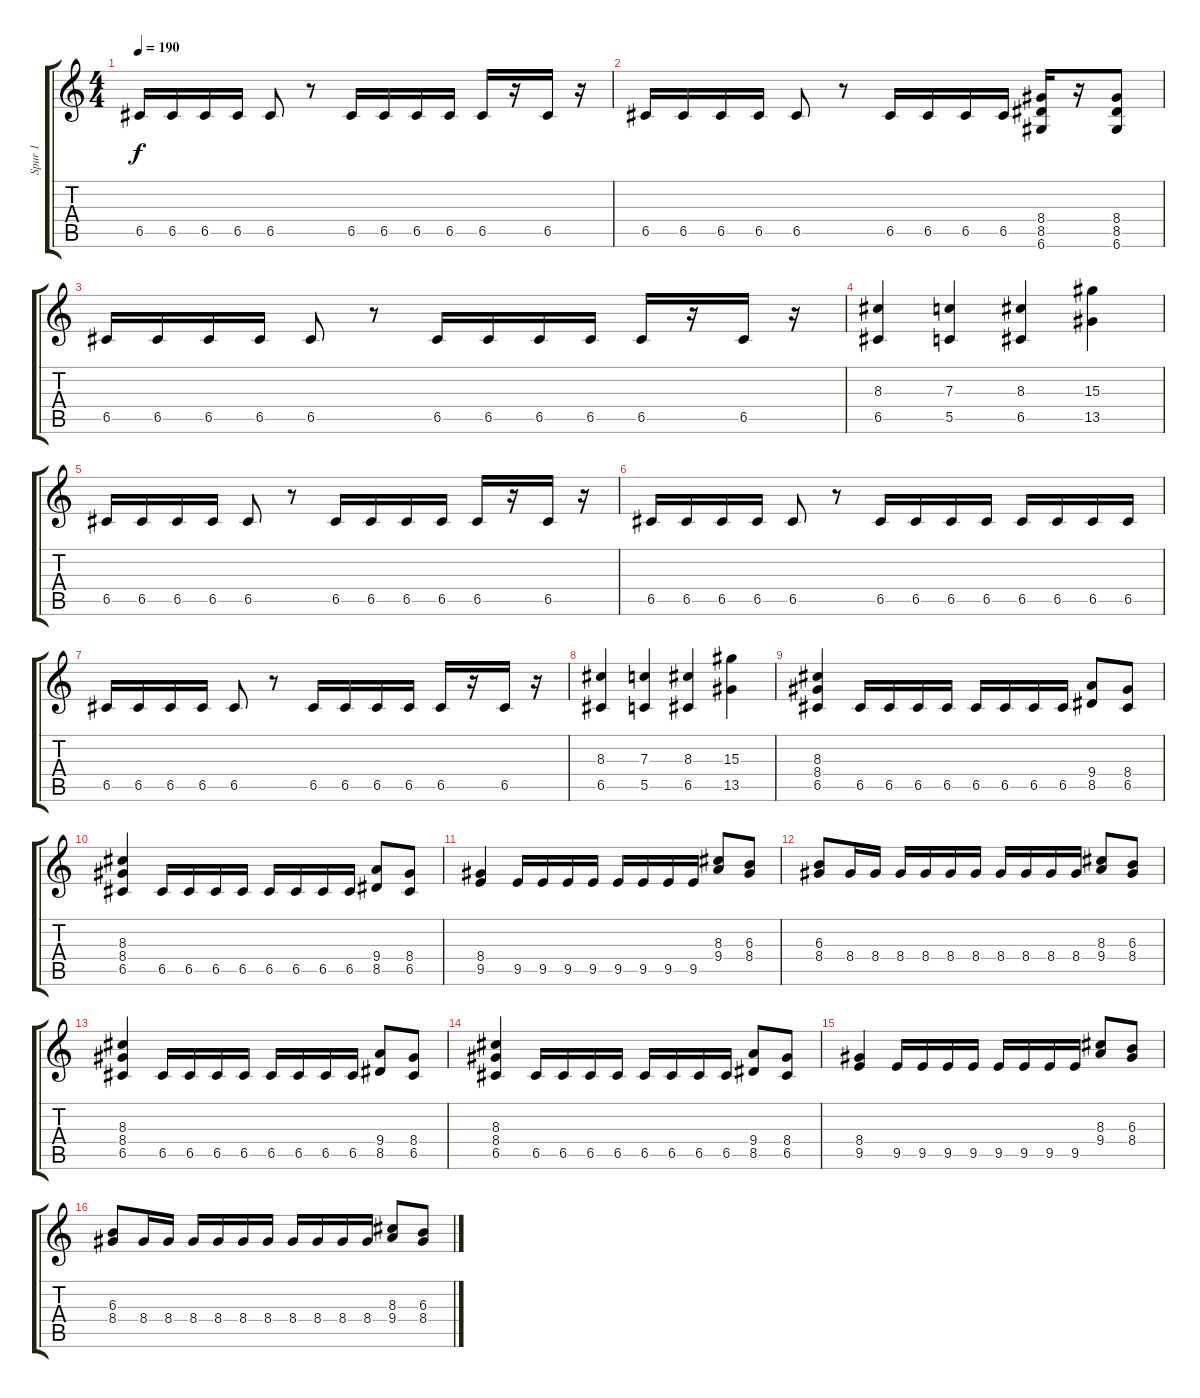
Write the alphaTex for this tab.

\track ("Spur 1" "Spur 1") {instrument distortionguitar}
\staff {score tabs}
\tuning (D4 A3 F3 C3 G2 D2) {hide}
\ts (4 4)
\tempo 190
\clef g2
\ks c
6.5.16{dy f} 6.5.16 6.5.16 6.5.16 6.5.8 r.8 6.5.16 6.5.16 6.5.16 6.5.16 6.5.16 r.16 6.5.16 r.16 |
6.5.16 6.5.16 6.5.16 6.5.16 6.5.8 r.8 6.5.16 6.5.16 6.5.16 6.5.16 (8.4 8.5 6.6).16 r.16 (8.4 8.5 6.6).8 |
6.5.16 6.5.16 6.5.16 6.5.16 6.5.8 r.8 6.5.16 6.5.16 6.5.16 6.5.16 6.5.16 r.16 6.5.16 r.16 |
(8.3 6.5).4 (7.3 5.5).4 (8.3 6.5).4 (15.3 13.5).4 |
6.5.16 6.5.16 6.5.16 6.5.16 6.5.8 r.8 6.5.16 6.5.16 6.5.16 6.5.16 6.5.16 r.16 6.5.16 r.16 |
6.5.16 6.5.16 6.5.16 6.5.16 6.5.8 r.8 6.5.16 6.5.16 6.5.16 6.5.16 6.5.16 6.5.16 6.5.16 6.5.16 |
6.5.16 6.5.16 6.5.16 6.5.16 6.5.8 r.8 6.5.16 6.5.16 6.5.16 6.5.16 6.5.16 r.16 6.5.16 r.16 |
(8.3 6.5).4 (7.3 5.5).4 (8.3 6.5).4 (15.3 13.5).4 |
(8.3 8.4 6.5).4 6.5.16 6.5.16 6.5.16 6.5.16 6.5.16 6.5.16 6.5.16 6.5.16 (9.4 8.5).8 (8.4 6.5).8 |
(8.3 8.4 6.5).4 6.5.16 6.5.16 6.5.16 6.5.16 6.5.16 6.5.16 6.5.16 6.5.16 (9.4 8.5).8 (8.4 6.5).8 |
(8.4 9.5).4 9.5.16 9.5.16 9.5.16 9.5.16 9.5.16 9.5.16 9.5.16 9.5.16 (8.3 9.4).8 (6.3 8.4).8 |
(6.3 8.4).8 8.4.16 8.4.16 8.4.16 8.4.16 8.4.16 8.4.16 8.4.16 8.4.16 8.4.16 8.4.16 (8.3 9.4).8 (6.3 8.4).8 |
(8.3 8.4 6.5).4 6.5.16 6.5.16 6.5.16 6.5.16 6.5.16 6.5.16 6.5.16 6.5.16 (9.4 8.5).8 (8.4 6.5).8 |
(8.3 8.4 6.5).4 6.5.16 6.5.16 6.5.16 6.5.16 6.5.16 6.5.16 6.5.16 6.5.16 (9.4 8.5).8 (8.4 6.5).8 |
(8.4 9.5).4 9.5.16 9.5.16 9.5.16 9.5.16 9.5.16 9.5.16 9.5.16 9.5.16 (8.3 9.4).8 (6.3 8.4).8 |
(6.3 8.4).8 8.4.16 8.4.16 8.4.16 8.4.16 8.4.16 8.4.16 8.4.16 8.4.16 8.4.16 8.4.16 (8.3 9.4).8 (6.3 8.4).8
